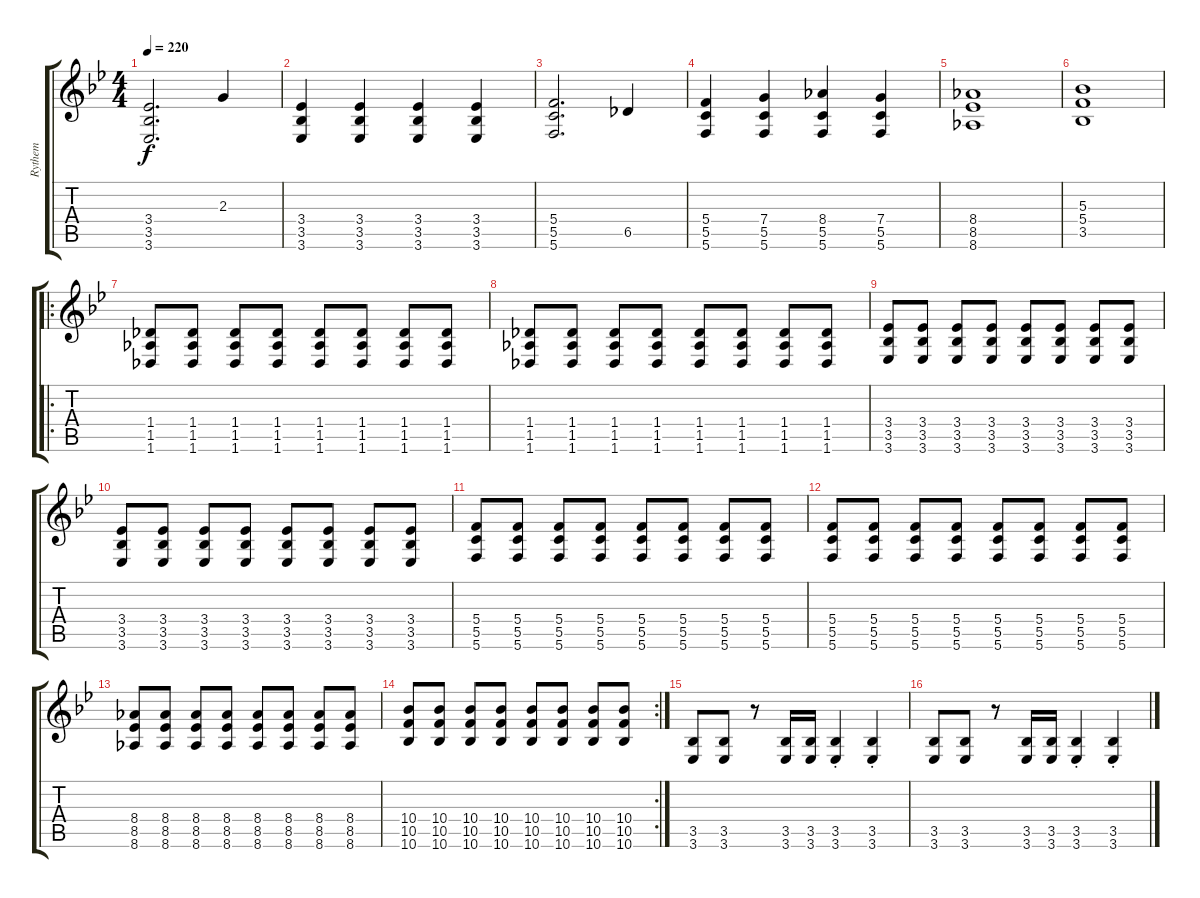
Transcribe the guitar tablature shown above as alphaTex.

\track ("Rythem" "Rythem") {instrument overdrivenguitar}
\staff {score tabs}
\tuning (D4 A3 F3 C3 G2 C2) {hide}
\ts (4 4)
\tempo 220
\clef g2
\ks bb
(3.4 3.5 3.6).2{d dy f} 2.3.4 |
(3.4 3.5 3.6).4 (3.4 3.5 3.6).4 (3.4 3.5 3.6).4 (3.4 3.5 3.6).4 |
(5.4 5.5 5.6).2{d} 6.5.4 |
(5.4 5.5 5.6).4 (7.4 5.5 5.6).4 (8.4 5.5 5.6).4 (7.4 5.5 5.6).4 |
(8.4 8.5 8.6).1 |
(5.3 5.4 3.5).1 |
\ro
(1.4 1.5 1.6).8 (1.4 1.5 1.6).8 (1.4 1.5 1.6).8 (1.4 1.5 1.6).8 (1.4 1.5 1.6).8 (1.4 1.5 1.6).8 (1.4 1.5 1.6).8 (1.4 1.5 1.6).8 |
(1.4 1.5 1.6).8 (1.4 1.5 1.6).8 (1.4 1.5 1.6).8 (1.4 1.5 1.6).8 (1.4 1.5 1.6).8 (1.4 1.5 1.6).8 (1.4 1.5 1.6).8 (1.4 1.5 1.6).8 |
(3.4 3.5 3.6).8 (3.4 3.5 3.6).8 (3.4 3.5 3.6).8 (3.4 3.5 3.6).8 (3.4 3.5 3.6).8 (3.4 3.5 3.6).8 (3.4 3.5 3.6).8 (3.4 3.5 3.6).8 |
(3.4 3.5 3.6).8 (3.4 3.5 3.6).8 (3.4 3.5 3.6).8 (3.4 3.5 3.6).8 (3.4 3.5 3.6).8 (3.4 3.5 3.6).8 (3.4 3.5 3.6).8 (3.4 3.5 3.6).8 |
(5.4 5.5 5.6).8 (5.4 5.5 5.6).8 (5.4 5.5 5.6).8 (5.4 5.5 5.6).8 (5.4 5.5 5.6).8 (5.4 5.5 5.6).8 (5.4 5.5 5.6).8 (5.4 5.5 5.6).8 |
(5.4 5.5 5.6).8 (5.4 5.5 5.6).8 (5.4 5.5 5.6).8 (5.4 5.5 5.6).8 (5.4 5.5 5.6).8 (5.4 5.5 5.6).8 (5.4 5.5 5.6).8 (5.4 5.5 5.6).8 |
(8.4 8.5 8.6).8 (8.4 8.5 8.6).8 (8.4 8.5 8.6).8 (8.4 8.5 8.6).8 (8.4 8.5 8.6).8 (8.4 8.5 8.6).8 (8.4 8.5 8.6).8 (8.4 8.5 8.6).8 |
\rc 2
(10.4 10.5 10.6).8 (10.4 10.5 10.6).8 (10.4 10.5 10.6).8 (10.4 10.5 10.6).8 (10.4 10.5 10.6).8 (10.4 10.5 10.6).8 (10.4 10.5 10.6).8 (10.4 10.5 10.6).8 |
(3.5 3.6).8 (3.5 3.6).8 r.8 (3.5 3.6).16 (3.5 3.6).16 (3.5{st} 3.6{st}).4 (3.5{st} 3.6{st}).4 |
(3.5 3.6).8 (3.5 3.6).8 r.8 (3.5 3.6).16 (3.5 3.6).16 (3.5{st} 3.6{st}).4 (3.5{st} 3.6{st}).4
